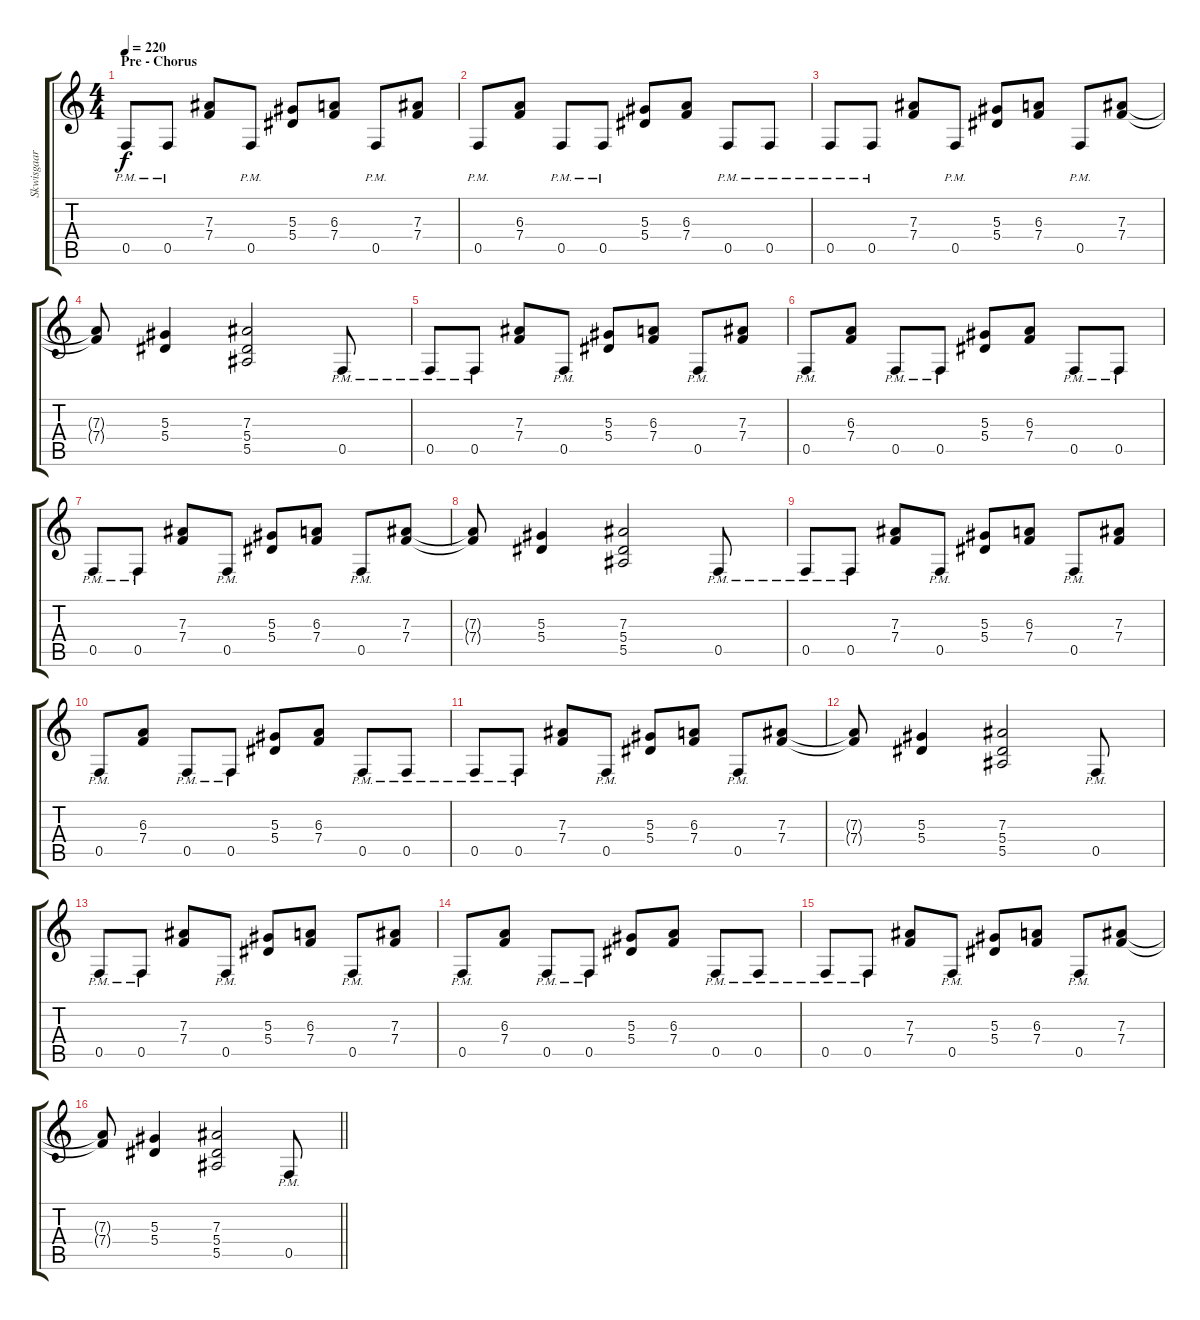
\track ("Skwisgaar Skwigelf (Lead Guitar)" "Skwisgaar ") {instrument distortionguitar}
\staff {score tabs}
\tuning (C4 G3 Eb3 Bb2 F2 C2) {hide}
\ts (4 4)
\section ("" "Pre - Chorus")
\tempo 220
\clef g2
\ks c
0.5{pm}.8{dy f} 0.5{pm}.8 (7.3 7.4).8 0.5{pm}.8 (5.3 5.4).8 (6.3 7.4).8 0.5{pm}.8 (7.3 7.4).8 |
0.5{pm}.8 (6.3 7.4).8 0.5{pm}.8 0.5{pm}.8 (5.3 5.4).8 (6.3 7.4).8 0.5{pm}.8 0.5{pm}.8 |
0.5{pm}.8 0.5{pm}.8 (7.3 7.4).8 0.5{pm}.8 (5.3 5.4).8 (6.3 7.4).8 0.5{pm}.8 (7.3 7.4).8 |
(7.3{t} 7.4{t}).8 (5.3 5.4).4 (7.3 5.4 5.5).2 0.5{pm}.8 |
0.5{pm}.8 0.5{pm}.8 (7.3 7.4).8 0.5{pm}.8 (5.3 5.4).8 (6.3 7.4).8 0.5{pm}.8 (7.3 7.4).8 |
0.5{pm}.8 (6.3 7.4).8 0.5{pm}.8 0.5{pm}.8 (5.3 5.4).8 (6.3 7.4).8 0.5{pm}.8 0.5{pm}.8 |
0.5{pm}.8 0.5{pm}.8 (7.3 7.4).8 0.5{pm}.8 (5.3 5.4).8 (6.3 7.4).8 0.5{pm}.8 (7.3 7.4).8 |
(7.3{t} 7.4{t}).8 (5.3 5.4).4 (7.3 5.4 5.5).2 0.5{pm}.8 |
0.5{pm}.8 0.5{pm}.8 (7.3 7.4).8 0.5{pm}.8 (5.3 5.4).8 (6.3 7.4).8 0.5{pm}.8 (7.3 7.4).8 |
0.5{pm}.8 (6.3 7.4).8 0.5{pm}.8 0.5{pm}.8 (5.3 5.4).8 (6.3 7.4).8 0.5{pm}.8 0.5{pm}.8 |
0.5{pm}.8 0.5{pm}.8 (7.3 7.4).8 0.5{pm}.8 (5.3 5.4).8 (6.3 7.4).8 0.5{pm}.8 (7.3 7.4).8 |
(7.3{t} 7.4{t}).8 (5.3 5.4).4 (7.3 5.4 5.5).2 0.5{pm}.8 |
0.5{pm}.8 0.5{pm}.8 (7.3 7.4).8 0.5{pm}.8 (5.3 5.4).8 (6.3 7.4).8 0.5{pm}.8 (7.3 7.4).8 |
0.5{pm}.8 (6.3 7.4).8 0.5{pm}.8 0.5{pm}.8 (5.3 5.4).8 (6.3 7.4).8 0.5{pm}.8 0.5{pm}.8 |
0.5{pm}.8 0.5{pm}.8 (7.3 7.4).8 0.5{pm}.8 (5.3 5.4).8 (6.3 7.4).8 0.5{pm}.8 (7.3 7.4).8 |
\barLineRight lightlight
(7.3{t} 7.4{t}).8 (5.3 5.4).4 (7.3 5.4 5.5).2 0.5{pm}.8
